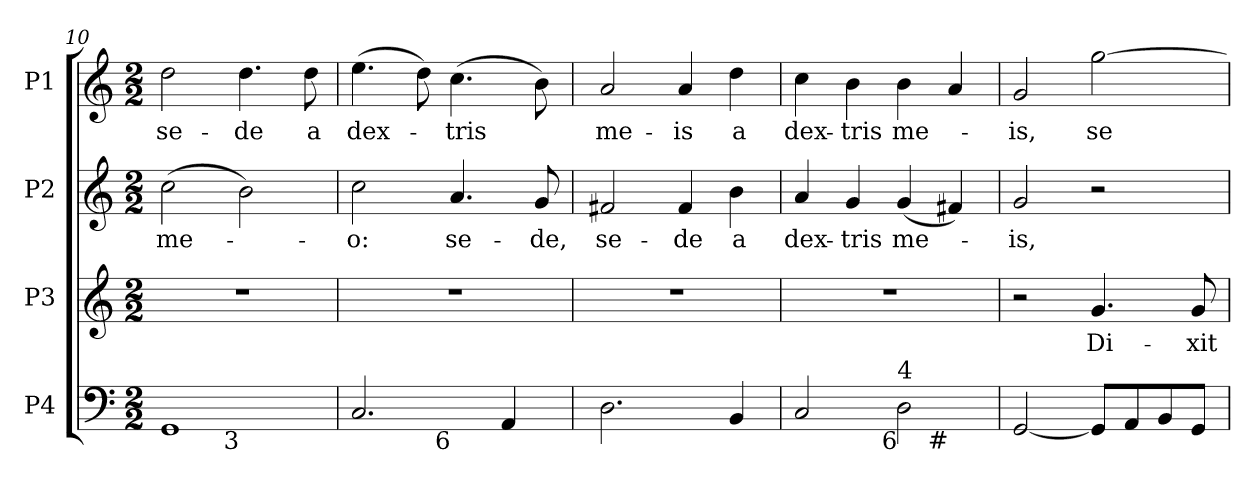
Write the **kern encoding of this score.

**kern	**kern	**text	**kern	**text	**kern	**text
*part4	*part3	*part3	*part2	*part2	*part1	*part1
*staff4	*staff3	*staff3	*staff2	*staff2	*staff1	*staff1
*I"P4	*I"P3	*	*I"P2	*	*I"P1	*
!!LO:LB:g=z
*clefF4	*clefG2	*	*clefG2	*	*clefG2	*
*k[]	*k[]	*	*k[]	*	*k[]	*
*C:	*C:	*	*C:	*	*C:	*
*M2/2	*M2/2	*	*M2/2	*	*M2/2	*
=10	=10	=10	=10	=10	=10	=10
!	!	!	!	!LO:LY:b:color=#000000	!	!
!LO:TX:b:rj:t=4	!	!	!	!	!	!
!	!	!	!	!	!	!LO:LY:b:color=#000000
*^	*	*	*	*	*	*
1GGi	2ryy	1r	.	(2cci\	me-	2ddi\	se-
!	!LO:TX:b:rj:t=3	!	!	!	!	!	!
!	!	!	!	!	!	!	!LO:LY:b:color=#000000
.	2ryy	.	.	2bi\)	.	4.ddi\	-de
!	!	!	!	!	!	!	!LO:LY:b:color=#000000
.	.	.	.	.	.	8ddi\	a
=11	=11	=11	=11	=11	=11	=11	=11
!	!	!	!	!	!LO:LY:b:color=#000000	!	!
!	!	!	!	!	!	!	!LO:LY:b:color=#000000
2.Ci/	2ryy	1r	.	2cci\	-o:	(4.eei\	dex-
.	.	.	.	.	.	8ddi\)	.
!	!	!	!	!	!LO:LY:b:color=#000000	!	!
!	!LO:TX:b:rj:t=6	!	!	!	!	!	!
!	!	!	!	!	!	!	!LO:LY:b:color=#000000
.	2ryy	.	.	4.ai/	se-	(4.cci\	-tris
4AAi/	.	.	.	.	.	.	.
!	!	!	!	!	!LO:LY:b:color=#000000	!	!
.	.	.	.	8gi/	-de,	8bi\)	.
*v	*v	*	*	*	*	*	*
=12	=12	=12	=12	=12	=12	=12
*^	*	*	*	*	*	*
!	!	!	!	!	!LO:LY:b:color=#000000	!	!
*v	*v	*	*	*	*	*	*
*^	*	*	*	*	*	*
!LO:TX:b:rj:t=#	!	!	!	!	!	!	!
!	!	!	!	!	!	!	!LO:LY:b:color=#000000
*v	*v	*	*	*	*	*	*
2.Di\	1r	.	2f#Xi/	se-	2ai/	me-
!	!	!	!	!LO:LY:b:color=#000000	!	!
!	!	!	!	!	!	!LO:LY:b:color=#000000
.	.	.	4f#i/	-de	4ai/	-is
!	!	!	!	!LO:LY:b:color=#000000	!	!
!	!	!	!	!	!	!LO:LY:b:color=#000000
4BBi/	.	.	4bi\	a	4ddi\	a
=13	=13	=13	=13	=13	=13	=13
!	!	!	!	!LO:LY:b:color=#000000	!	!
!LO:TX:b:rj:t=6	!	!	!	!	!	!
!	!	!	!	!	!	!LO:LY:b:color=#000000
*^	*	*	*	*	*	*
2Ci/	2.ryy	1r	.	4ai/	dex-	4cci\	dex-
!	!	!	!	!	!LO:LY:b:color=#000000	!	!
!	!	!	!	!	!	!	!LO:LY:b:color=#000000
.	.	.	.	4gi/	-tris	4bi\	-tris
!	!	!	!	!	!LO:LY:b:color=#000000	!	!
!LO:TX:b:rj:t=6	!	!	!	!	!	!	!
!LO:TX:t=4	!	!	!	!	!	!	!
!	!	!	!	!	!	!	!LO:LY:b:color=#000000
2Di\	.	.	.	(4gi/	me-	4bi\	me-
!	!LO:TX:b:rj:t=#	!	!	!	!	!	!
.	4ryy	.	.	4f#Xi/)	.	4ai/	.
*v	*v	*	*	*	*	*	*
=14	=14	=14	=14	=14	=14	=14
*^	*	*	*	*	*	*
!	!	!	!	!	!LO:LY:b:color=#000000	!	!
*v	*v	*	*	*	*	*	*
*^	*	*	*	*	*	*
!	!	!	!	!	!	!	!LO:LY:b:color=#000000
*v	*v	*	*	*	*	*	*
[2GGi/	2r	.	2gi/	-is,	2gi/	-is,
!	!	!LO:LY:b:color=#000000	!	!	!	!
!	!	!	!	!	!	!LO:LY:b:color=#000000
8GGi/L]	4.gi/	Di-	2r	.	[2ggi\	se-
8AAi/	.	.	.	.	.	.
8BBi/	.	.	.	.	.	.
!	!	!LO:LY:b:color=#000000	!	!	!	!
8GGi/J	8gi/	-xit	.	.	.	.
=	=	=	=	=	=	=
*-	*-	*-	*-	*-	*-	*-
